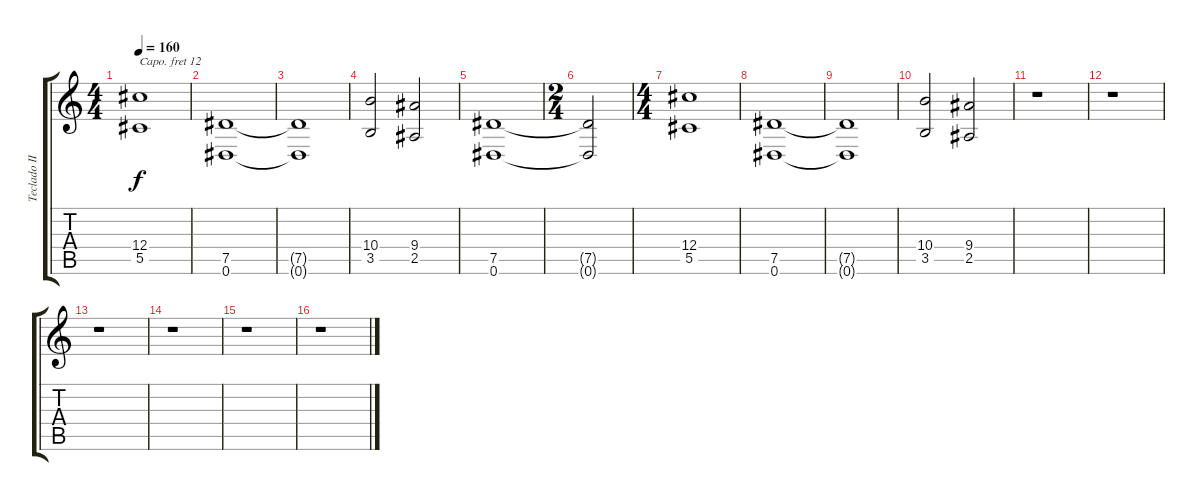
\track ("Teclado III" "Teclado II") {instrument churchorgan}
\staff {score tabs}
\capo 12
\tuning (Eb4 Bb3 Gb3 Db3 Ab2 Eb2) {hide}
\ts (4 4)
\tempo 160
\clef g2
\ks c
(12.4 5.5).1{dy f} |
(7.5 0.6).1 |
(7.5{t} 0.6{t}).1 |
(10.4 3.5).2 (9.4 2.5).2 |
(7.5 0.6).1 |
\ts (2 4)
(7.5{t} 0.6{t}).2 |
\ts (4 4)
(12.4 5.5).1 |
(7.5 0.6).1 |
(7.5{t} 0.6{t}).1 |
(10.4 3.5).2 (9.4 2.5).2 |
r.1 |
r.1 |
r.1 |
r.1 |
r.1 |
r.1
